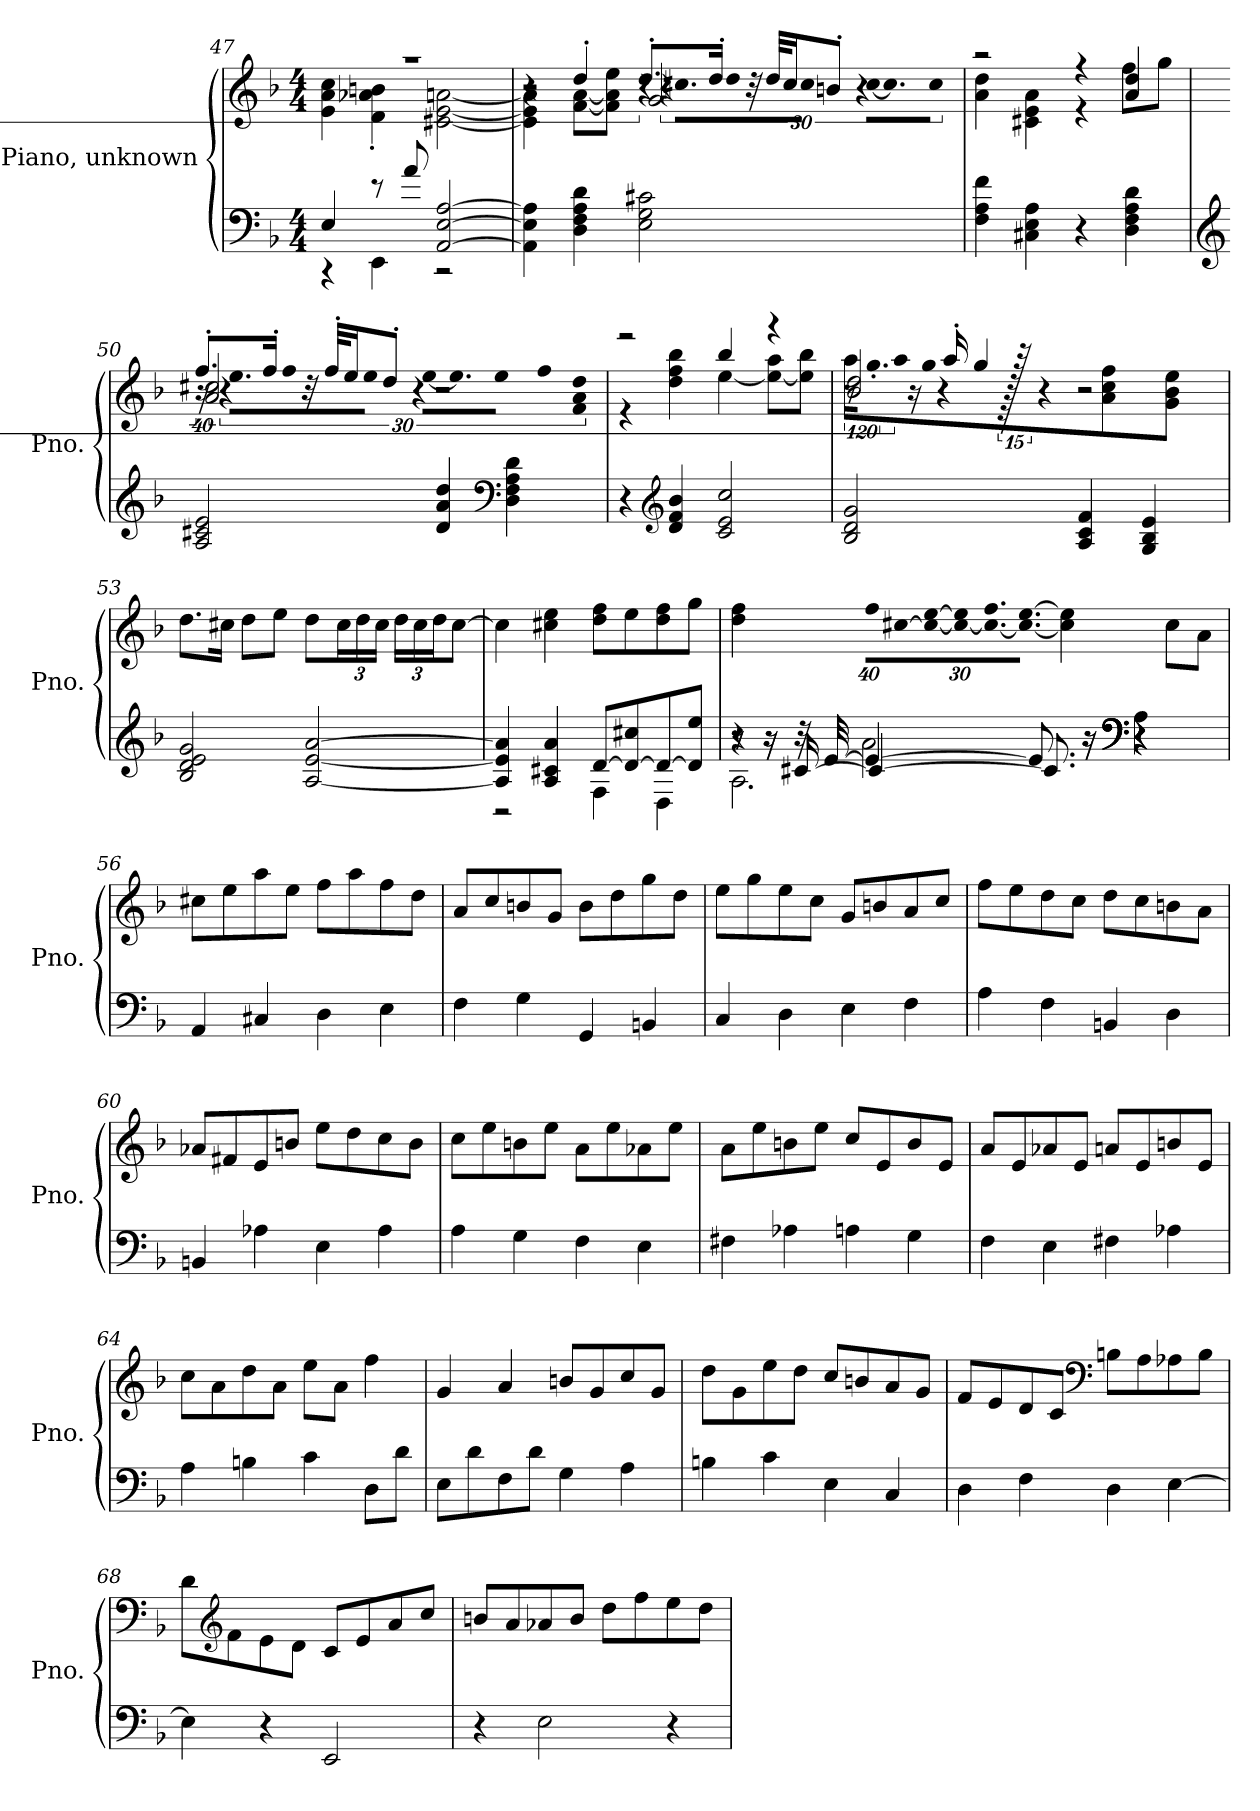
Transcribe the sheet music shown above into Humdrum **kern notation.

**kern	**kern
*part1	*part1
*staff2	*staff1
*I"Piano, unknown	*
*I'Pno.	*
*clefF4	*clefG2
*k[b-]	*k[b-]
*M4/4	*M4/4
=47	=47
*^	*^
4E/	4r	1r	4e\ 4a\ 4cc\
8r	4EE\	.	4d\' 4a-X\' 4bn\'
8a/	.	.	.
[2AA/ [2E/ [2A/	2r	.	[2c#X\ [2e\ [2an\
*v	*v	*	*
=48	=48	=48
*	*	*^
4AA\] 4E\] 4A\]	4r	4c#\] 4e\] 4a\]	2r
4D\ 4F\ 4A\ 4d\	4dd'/	[8f\ [8a\L	.
.	.	8f\] 8a\] 8ee\J	.
!	!	!LO:N:vis=32	!
2E\ 2G\ 2c#X\	8.dd'/L	640%23r	2g/
!	!	!LO:N:vis=64	!
.	.	960%17r	.
!	!	!LO:N:vis=32.	!
.	.	1920%103cc#X\LLL	.
!	!	!LO:N:vis=32	!
.	.	640%23dd\J	.
!	!	!LO:N:vis=16	!
.	.	1920%137cc#\JJ	.
.	16dd'/Jk	.	.
!	!	!LO:N:vis=64	!
.	.	960%17r	.
!	!	!LO:N:vis=64	!
.	.	[960%17cc#\KKKL	.
.	32r	8.cc#\]	.
.	32dd/KLL	.	.
.	16cc#/J	.	.
.	8bn'/J	.	.
.	.	16cc#\Jk	.
*	*	*v	*v
!!LO:LB:g=z
=49	=49	=49
4F\ 4A\ 4f\	2r	4a\ 4dd\
4C#X\ 4E\ 4A\	.	4c#X\ 4e\ 4a\
4r	4r	4r
4D\ 4F\ 4A\ 4d\	4a/ 4dd/	8ff\L
.	.	8gg\J
*	*v	*v
=50	=50
*clefG2	*
*	*^
!	!	!LO:N:vis=32
*	*	*^
2A/ 2c#X/ 2e/	8.ff'/L	640%23r	2a/ 2cc#X/
!	!	!LO:N:vis=64	!
.	.	960%17r	.
!	!	!LO:N:vis=32.	!
.	.	1920%103ee\LLL	.
!	!	!LO:N:vis=32	!
.	.	640%23ff\J	.
!	!	!LO:N:vis=16	!
.	.	1920%137ee\JJ	.
.	16ff'/Jk	.	.
!	!	!LO:N:vis=64	!
.	.	960%17r	.
!	!	!LO:N:vis=64	!
.	.	[960%17ee\KKKL	.
.	32r	8.ee\]	.
.	32ff'/KLL	.	.
.	16ee/J	.	.
.	8dd'/J	.	.
.	.	16ee\Jk	.
4d/ 4a/ 4dd/	2r	4ff\	2r
*clefF4	*	*	*
4D\ 4F\ 4A\ 4d\	.	4f\ 4a\ 4dd\	.
*	*	*v	*v
=51	=51	=51
4r	2r	4r
*clefG2	*	*
4d/ 4f/ 4b-/	.	4dd\ 4ff\ 4bb-\
2c/ 2e/ 2cc/	4bb-/	[4ee\
.	4r	8ee\_ 8aa\L
.	.	8ee\] 8bb-\J
!!LO:LB:g=z
=52	=52	=52
!	!	!LO:N:vis=32.
*	*	*^
2B-/ 2d/ 2g/	8r	1920%103aa\LLL	2b-/ 2dd/
!	!	!LO:N:vis=32.	!
.	.	1920%103gg'\	.
!	!	!LO:N:vis=32	!
.	.	640%23aa\	.
.	16r	.	.
!	!	!LO:N:vis=32	!
.	.	640%23gg\JJJ	.
.	.	240%17r	.
.	16aa'/	.	.
.	4gg/	1920r	.
.	.	4r	.
4A/ 4c/ 4f/	2r	.	2r
.	.	4a\ 4cc\ 4ff\	.
4G/ 4B-/ 4e/	.	.	.
.	.	4g\ 4b-\ 4ee\	.
1920ryy	1920ryy	.	1920ryy
*	*v	*v	*v
=53	=53
2B-/ 2d/ 2e/ 2g/	8.dd\L
.	16cc#X\Jk
.	8dd\L
.	8ee\J
[2A/ [2e/ [2a/	8dd\L
*	*Xbrackettup
.	24cc#\L
.	24dd\
.	24cc#\JJ
.	24dd\LL
.	24cc#\
.	24dd\J
.	[8cc#\J
=54	=54
*^	*
4A/] 4e/] 4a/]	2r	4cc#\]
4A/ 4c#X/ 4a/	.	4cc#X\ 4ee\
[8d/L	4F\	8dd\ 8ff\L
8d/_ 8cc#X/	.	8ee\
8d/_	4D\	8dd\ 8ff\
8d/] 8ee/J	.	8gg\J
!!LO:LB:g=z
=55	=55	=55
*^	*^	*
8r	4r	8r	2.A\	4dd\ 4ff\
16r	.	16r	.	.
32r	.	[16c#X/	.	.
[32e/	.	.	.	.
!	!	!	!	!LO:N:vis=32
4e/_	2a\	4c#/_	.	640%23ff\LLL
!	!	!	!	!LO:N:vis=64
.	.	.	.	[960%17cc#X\L
!	!	!	!	!LO:N:vis=64
.	.	.	.	960%17cc#\_ [960%17ee\
!	!	!	!	!LO:N:vis=64
.	.	.	.	960%17cc#\_ 960%17ee\]J
!	!	!	!	!LO:N:vis=32.
.	.	.	.	1920%103cc#\_ 1920%103ff\J
!	!	!	!	!LO:N:vis=16.
.	.	.	.	960%103cc#\_ [960%103ee\JJ
8.e/]	.	8.c#/]	.	4cc#\] 4ee\]
16r	.	16r	.	.
*clefF4	*	*	*	*
4r	4A\	4r	4r	8cc#\L
.	.	.	.	8a\J
*v	*v	*v	*v	*
=56	=56
4AA/	8cc#X\L
.	8ee\
4C#X/	8aa\
.	8ee\J
4D\	8ff\L
.	8aa\
4E\	8ff\
.	8dd\J
=57	=57
4F\	8a/L
.	8cc/
4G\	8bn/
.	8g/J
4GG/	8b\L
.	8dd\
4BBn/	8gg\
.	8dd\J
!!LO:LB:g=z
=58	=58
4C/	8ee\L
.	8gg\
4D\	8ee\
.	8cc\J
4E\	8g/L
.	8bn/
4F\	8a/
.	8cc/J
=59	=59
4A\	8ff\L
.	8ee\
4F\	8dd\
.	8cc\J
4BBn/	8dd\L
.	8cc\
4D\	8bn\
.	8a\J
=60	=60
4BBn/	8a-X/L
.	8f#X/
4A-X\	8e/
.	8bn/J
4E\	8ee\L
.	8dd\
4A-\	8cc\
.	8b\J
=61	=61
4A\	8cc\L
.	8ee\
4G\	8bn\
.	8ee\J
4F\	8a\L
.	8ee\
4E\	8a-X\
.	8ee\J
!!LO:PB:g=z
=62	=62
4F#X\	8a\L
.	8ee\
4A-X\	8bn\
.	8ee\J
4An\	8cc/L
.	8e/
4G\	8b/
.	8e/J
=63	=63
4F\	8a/L
.	8e/
4E\	8a-X/
.	8e/J
4F#X\	8an/L
.	8e/
4A-X\	8bn/
.	8e/J
=64	=64
4A\	8cc\L
.	8a\
4Bn\	8dd\
.	8a\J
4c\	8ee\L
.	8a\J
8D\L	4ff\
8d\J	.
=65	=65
8E\L	4g/
8d\	.
8F\	4a/
8d\J	.
4G\	8bn/L
.	8g/
4A\	8cc/
.	8g/J
!!LO:LB:g=z
=66	=66
4Bn\	8dd\L
.	8g\
4c\	8ee\
.	8dd\J
4E\	8cc/L
.	8bn/
4C/	8a/
.	8g/J
=67	=67
4D\	8f/L
.	8e/
4F\	8d/
.	8c/J
*	*clefF4
4D\	8Bn\L
.	8A\
[4E\	8A-X\
.	8B\J
=68	=68
4E\]	8d\L
*	*clefG2
.	8f\
4r	8e\
.	8d\J
2EE/	8c/L
.	8e/
.	8a/
.	8cc/J
=69	=69
4r	8bn/L
.	8a/
2E\	8a-X/
.	8b/J
.	8dd\L
.	8ff\
4r	8ee\
.	8dd\J
=	=
*-	*-
